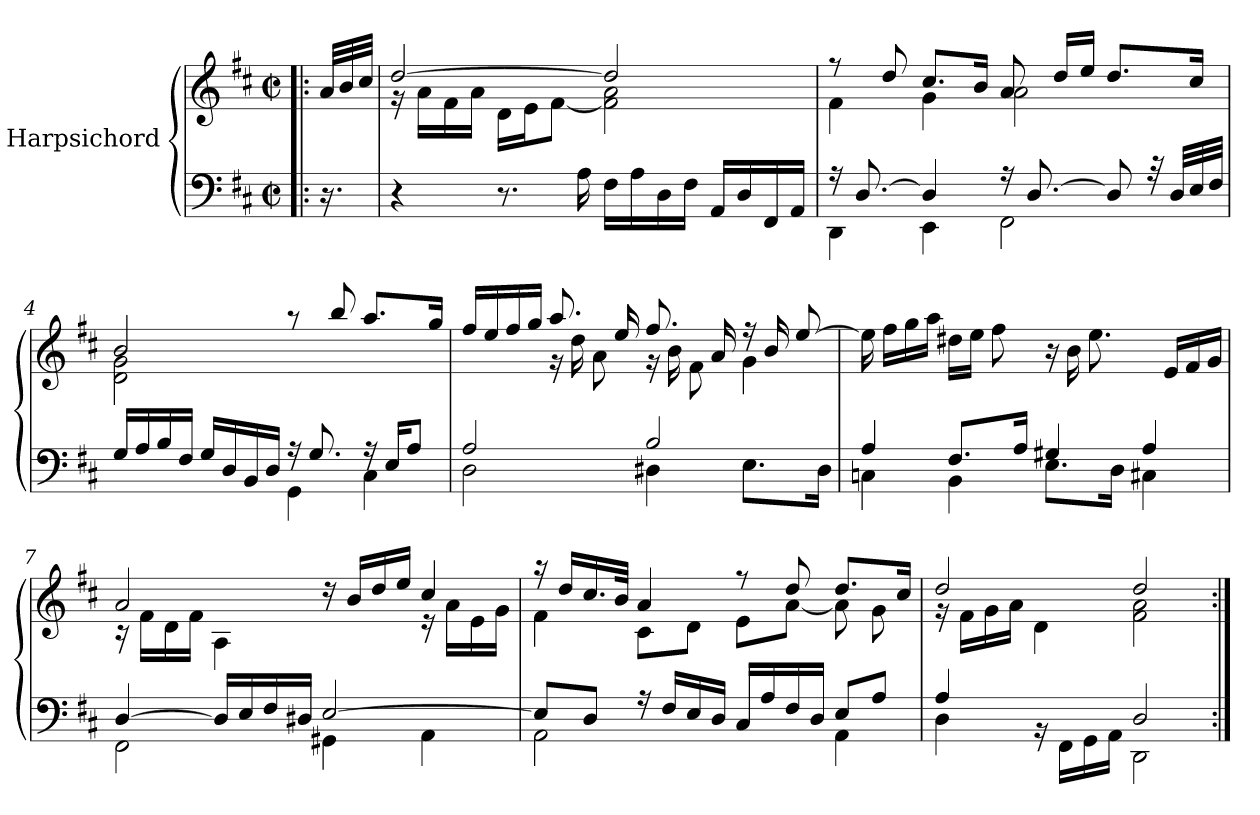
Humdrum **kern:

**kern	**kern
*part1	*part1
*staff2	*staff1
*I"Harpsichord	*
*clefF4	*clefG2
*k[f#c#]	*k[f#c#]
*M4/4	*M4/4
*met(c|)	*met(c|)
=1!|:	=1!|:
16.r	32a/LLL
.	32b/
.	32cc#/JJJ
=2	=2
*	*^
4r	[2dd/	16rg
.	.	16a\LL
.	.	16f#\
.	.	16a\JJ
8.r	.	16d\LL
.	.	16e\J
.	.	[8f#\J
16A\	.	.
16F#\LL	2dd/]	2f#\] 2a\
16A\	.	.
16D\	.	.
16F#\JJ	.	.
16AA/LL	.	.
16D/	.	.
16FF#/	.	.
16AA/JJ	.	.
=3	=3	=3
*^	*	*
16r	4DD\	8rff	4f#\
[8.D/	.	.	.
.	.	8dd/	.
4D/]	4EE\	8.cc#/L	4g\
.	.	16b/Jk	.
16r	2FF#\	8a/	2a\
[8.D/	.	.	.
.	.	16dd/LL	.
.	.	16ee/JJ	.
8D/]	.	8.dd/L	.
32r	.	.	.
32D/LLL	.	.	.
32E/	.	16cc#/Jk	.
32F#/JJJ	.	.	.
!!LO:LB:g=z	!!
=4	=4	=4	=4
16G/LL	2rCCyy	2b/	2d\ 2g\
16A/	.	.	.
16B/	.	.	.
16F#/JJ	.	.	.
16G/LL	.	.	.
16D/	.	.	.
16BB/	.	.	.
16D/JJ	.	.	.
16rA	4GG\	8raa	2rcyy
8.G/	.	.	.
.	.	8bb/	.
16rA	4C#\	8.aa/L	.
16E/KL	.	.	.
8A/J	.	.	.
.	.	16gg/Jk	.
=5	=5	=5	=5
2A/	2D\	16ff#/LL	4rgyy
.	.	16ee/	.
.	.	16ff#/	.
.	.	16gg/JJ	.
.	.	8.aa/	16rg
.	.	.	16dd\
.	.	.	8a\
.	.	16ee/	.
2B/	4D#X\	8.ff#/	16rg
.	.	.	16b\
.	.	.	8f#\
.	.	16a/	.
.	8.E\L	16rff	4g\
.	.	16b/	.
.	.	[8ee/	.
.	16D#\Jk	.	.
*	*	*v	*v
!!LO:LB:g=z
=6	=6	=6
4A/	4Cn\	16ee\]
.	.	16ff#\LL
.	.	16gg\
.	.	16aa\JJ
8.F#/L	4BB\	16dd#X\LL
.	.	16ee\JJ
.	.	8ff#\
16A/Jk	.	.
4G#X/	8.E\L	16r
.	.	16b\
.	.	8.ee\
.	16D\Jk	.
4A/	4C#X\	.
.	.	16e/LL
.	.	16f#/
.	.	16g/JJ
=7	=7	=7
*	*	*^
[4D/	2FF#\	2a/	16rc
.	.	.	16f#\LL
.	.	.	16d\
.	.	.	16f#\JJ
16D/LL]	.	.	4A\
16E/	.	.	.
16F#/	.	.	.
16D#X/JJ	.	.	.
[2E/	4GG#X\	16rdd	4rcyy
.	.	16b/LL	.
.	.	16dd/	.
.	.	16ee/JJ	.
.	4AA\	4cc#/	16re
.	.	.	16a\LL
.	.	.	16e\
.	.	.	16g\JJ
!!LO:LB:g=z	!!
=8	=8	=8	=8
8E/L]	2AA\	16raa	4f#\
.	.	16dd/LL	.
8D/J	.	16.cc#/	.
.	.	32b/JJk	.
16rA	.	4a/	8c#\L
16F#/LL	.	.	.
16E/	.	.	8d\J
16D/JJ	.	.	.
16C#/LL	4rCCyy	8rff	8e\L
16A/	.	.	.
16F#/	.	8dd/	[8a\J
16D/JJ	.	.	.
8E/L	4AA\	8.dd/L	8a\]
8A/J	.	.	8g\
.	.	16cc#/Jk	.
=9	=9	=9	=9
4A/	4D\	2dd/	16rg
.	.	.	16f#\LL
.	.	.	16g\
.	.	.	16a\JJ
4rAyy	16rBB	.	4d\
.	16FF#\LL	.	.
.	16GG\	.	.
.	16AA\JJ	.	.
2D/	2DD\	2dd/	2f#\ 2a\
*v	*v	*	*
*	*v	*v
=:|!	=:|!
*-	*-
